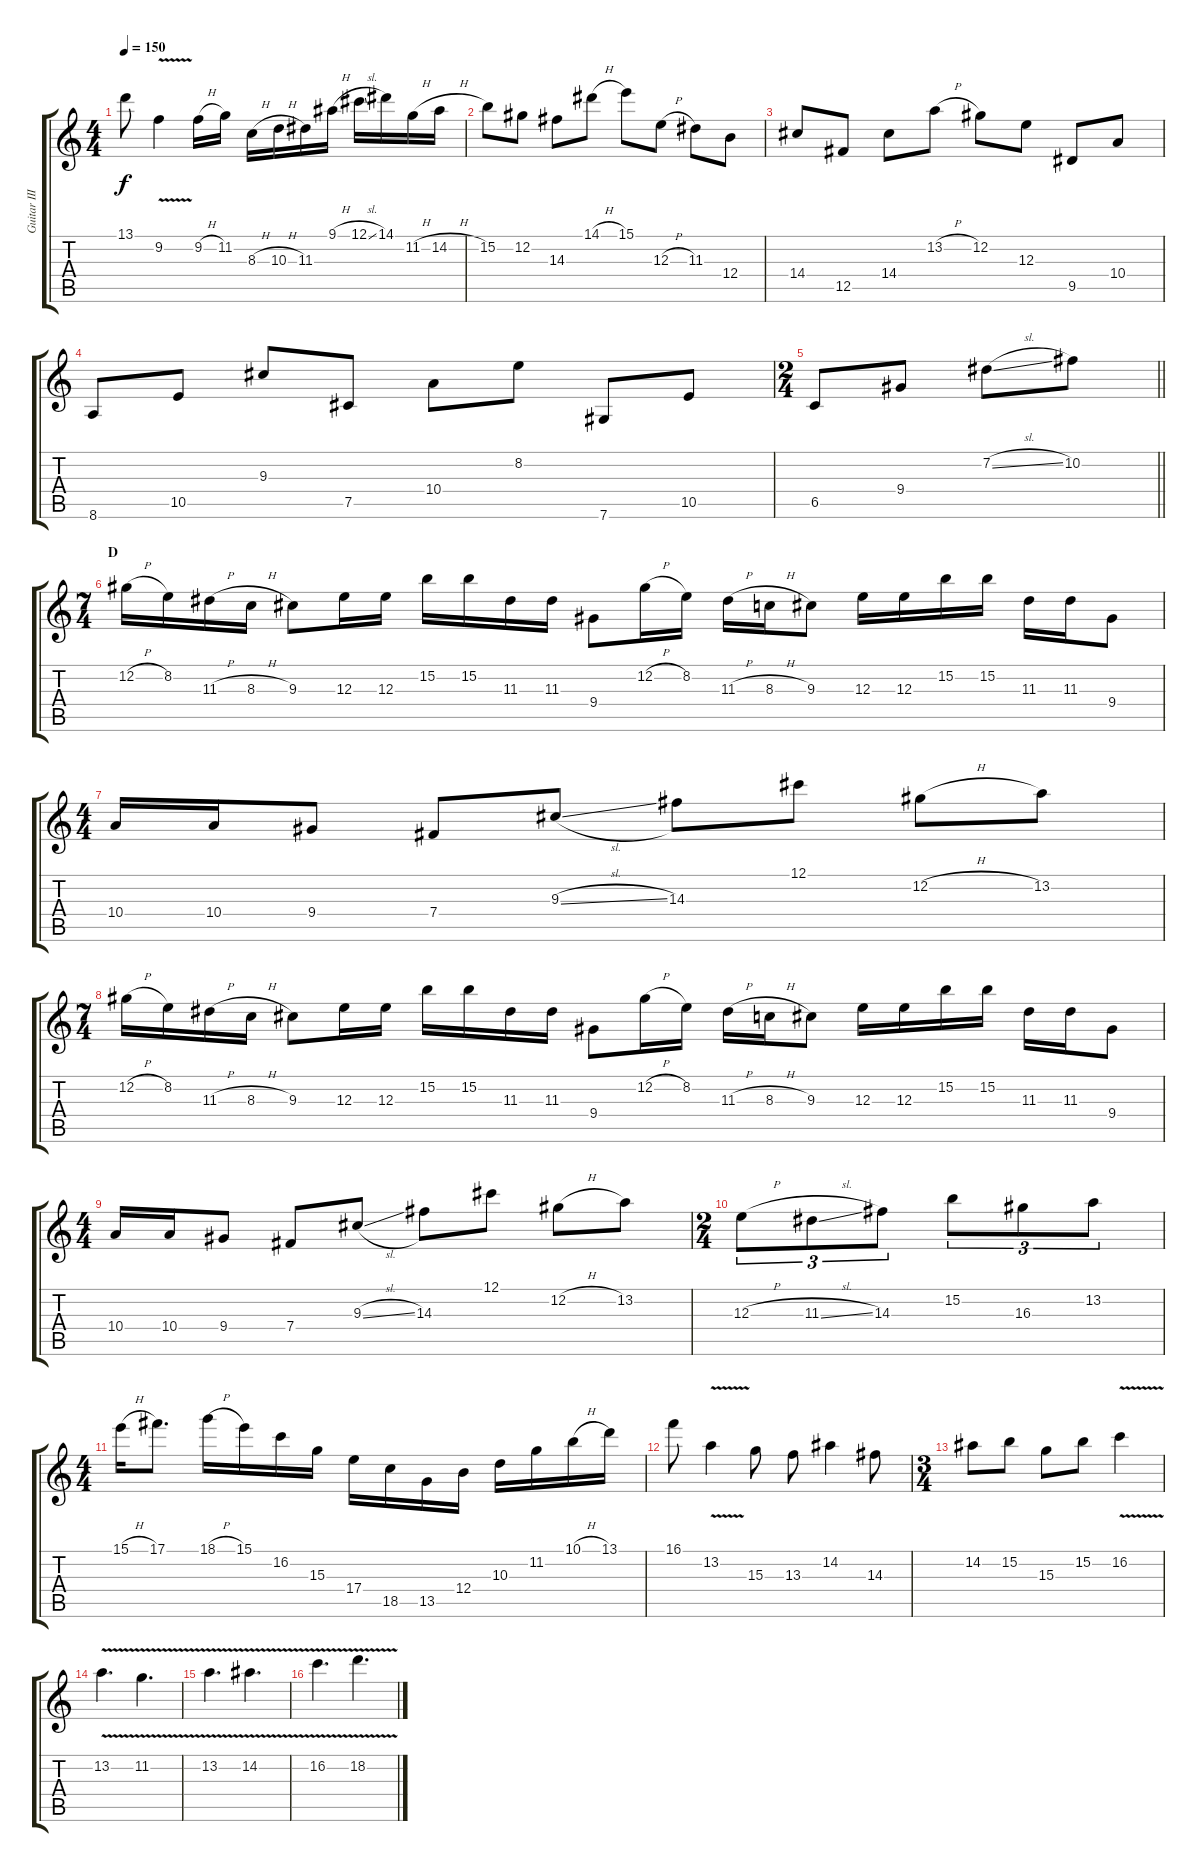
\track ("Guitar III/Keys" "Guitar III") {instrument distortionguitar}
\staff {score tabs}
\tuning (Db4 Ab3 E3 B2 Gb2 Db2) {hide}
\ts (4 4)
\tempo 150
\clef g2
\ks c
13.1.8{dy f} 9.2{v}.4 9.2{h}.16 11.2.16 8.3{h}.16 10.3{h}.16 11.3.16 9.1{h}.16 12.1{sl}.16 14.1.16 11.2{h}.16 14.2{h}.16 |
15.2.8 12.2.8 14.3.8 14.1{h}.8 15.1.8 12.3{h}.8 11.3.8 12.4.8 |
14.4.8 12.5.8 14.4.8 13.2{h}.8 12.2.8 12.3.8 9.5.8 10.4.8 |
8.6.8 10.5.8 9.3.8 7.5.8 10.4.8 8.2.8 7.6.8 10.5.8 |
\ts (2 4)
\barLineRight lightlight
6.5.8 9.4.8 7.2{sl}.8 10.2.8 |
\ts (7 4)
\section ("" "D")
12.2{h}.16 8.2.16 11.3{h}.16 8.3{h}.16 9.3.8 12.3.16 12.3.16 15.2.16 15.2.16 11.3.16 11.3.16 9.4.8 12.2{h}.16 8.2.16 11.3{h}.16 8.3{h}.16 9.3.8 12.3.16 12.3.16 15.2.16 15.2.16 11.3.16 11.3.16 9.4.8 |
\ts (4 4)
10.4.16 10.4.16 9.4.8 7.4.8 9.3{sl}.8 14.3.8 12.1.8 12.2{h}.8 13.2.8 |
\ts (7 4)
12.2{h}.16 8.2.16 11.3{h}.16 8.3{h}.16 9.3.8 12.3.16 12.3.16 15.2.16 15.2.16 11.3.16 11.3.16 9.4.8 12.2{h}.16 8.2.16 11.3{h}.16 8.3{h}.16 9.3.8 12.3.16 12.3.16 15.2.16 15.2.16 11.3.16 11.3.16 9.4.8 |
\ts (4 4)
10.4.16 10.4.16 9.4.8 7.4.8 9.3{sl}.8 14.3.8 12.1.8 12.2{h}.8 13.2.8 |
\ts (2 4)
12.3{h}.8{tu (3 2)} 11.3{sl}.8{tu (3 2)} 14.3.8{tu (3 2)} 15.2.8{tu (3 2)} 16.3.8{tu (3 2)} 13.2.8{tu (3 2)} |
\ts (4 4)
15.1{h}.16 17.1.8{d} 18.1{h}.16{balance 10} 15.1.16 16.2.16 15.3.16 17.4.16 18.5.16 13.5.16 12.4.16 10.3.16 11.2.16 10.1{h}.16 13.1.16 |
16.1.8 13.2{v}.4 15.3.8 13.3.8 14.2.4 14.3.8 |
\ts (3 4)
14.2.8 15.2.8 15.3.8 15.2.8 16.2{v}.4 |
13.2{v}.4{d volume 13} 11.2{v}.4{d} |
13.2{v}.4{d} 14.2{v}.4{d} |
16.2{v}.4{d} 18.2{v}.4{d}
